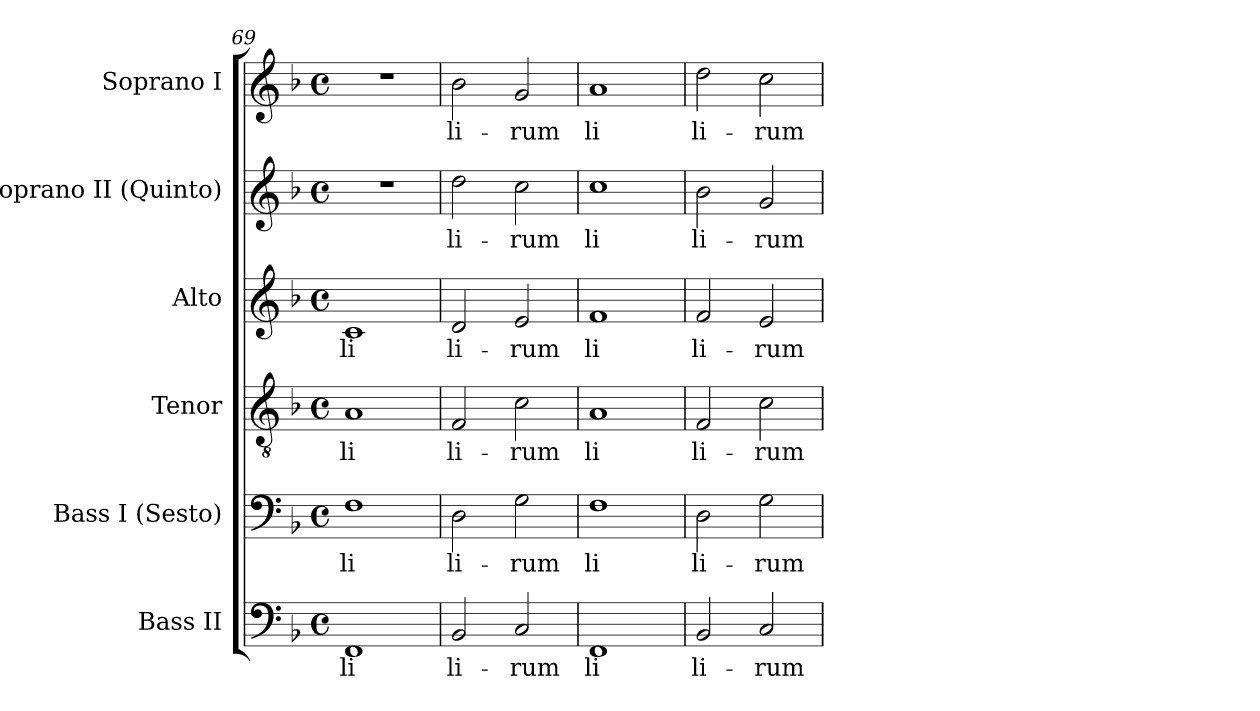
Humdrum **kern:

**kern	**text	**kern	**text	**kern	**text	**kern	**text	**kern	**text	**kern	**text
*part6	*part6	*part5	*part5	*part4	*part4	*part3	*part3	*part2	*part2	*part1	*part1
*staff6	*staff6	*staff5	*staff5	*staff4	*staff4	*staff3	*staff3	*staff2	*staff2	*staff1	*staff1
*I"Bass II	*	*I"Bass I (Sesto)	*	*I"Tenor	*	*I"Alto	*	*I"Soprano II (Quinto)	*	*I"Soprano I	*
*I'B.	*	*I'B.	*	*I'T.	*	*I'A.	*	*I'S.	*	*I'S.	*
*clefF4	*	*clefF4	*	*clefGv2	*	*clefG2	*	*clefG2	*	*clefG2	*
*	*	*	*	*ITrd7c12	*	*	*	*	*	*	*
*k[b-]	*	*k[b-]	*	*k[b-]	*	*k[b-]	*	*k[b-]	*	*k[b-]	*
*F:	*	*F:	*	*F:	*	*F:	*	*F:	*	*F:	*
*M4/4	*	*M4/4	*	*M4/4	*	*M4/4	*	*M4/4	*	*M4/4	*
*met(c)	*	*met(c)	*	*met(c)	*	*met(c)	*	*met(c)	*	*met(c)	*
=69	=69	=69	=69	=69	=69	=69	=69	=69	=69	=69	=69
!	!LO:LY:b:color=#000000	!	!	!	!	!	!	!	!	!	!
!	!	!	!LO:LY:b:color=#000000	!	!	!	!	!	!	!	!
!	!	!	!	!	!LO:LY:b:color=#000000	!	!	!	!	!	!
!	!	!	!	!	!	!	!LO:LY:b:color=#000000	!	!	!	!
1FFi	li	1Fi	li	1AAi	li	1ci	li	1r	.	1r	.
=70	=70	=70	=70	=70	=70	=70	=70	=70	=70	=70	=70
!	!LO:LY:b:color=#000000	!	!	!	!	!	!	!	!	!	!
!	!	!	!LO:LY:b:color=#000000	!	!	!	!	!	!	!	!
!	!	!	!	!	!LO:LY:b:color=#000000	!	!	!	!	!	!
!	!	!	!	!	!	!	!LO:LY:b:color=#000000	!	!	!	!
!	!	!	!	!	!	!	!	!	!LO:LY:b:color=#000000	!	!
!	!	!	!	!	!	!	!	!	!	!	!LO:LY:b:color=#000000
2BB-i/	li-	2Di\	li-	2FFi/	li-	2di/	li-	2ddi\	li-	2b-i\	li-
!	!LO:LY:b:color=#000000	!	!	!	!	!	!	!	!	!	!
!	!	!	!LO:LY:b:color=#000000	!	!	!	!	!	!	!	!
!	!	!	!	!	!LO:LY:b:color=#000000	!	!	!	!	!	!
!	!	!	!	!	!	!	!LO:LY:b:color=#000000	!	!	!	!
!	!	!	!	!	!	!	!	!	!LO:LY:b:color=#000000	!	!
!	!	!	!	!	!	!	!	!	!	!	!LO:LY:b:color=#000000
2Ci/	-rum	2Gi\	-rum	2Ci\	-rum	2ei/	-rum	2cci\	-rum	2gi/	-rum
=71	=71	=71	=71	=71	=71	=71	=71	=71	=71	=71	=71
!	!LO:LY:b:color=#000000	!	!	!	!	!	!	!	!	!	!
!	!	!	!LO:LY:b:color=#000000	!	!	!	!	!	!	!	!
!	!	!	!	!	!LO:LY:b:color=#000000	!	!	!	!	!	!
!	!	!	!	!	!	!	!LO:LY:b:color=#000000	!	!	!	!
!	!	!	!	!	!	!	!	!	!LO:LY:b:color=#000000	!	!
!	!	!	!	!	!	!	!	!	!	!	!LO:LY:b:color=#000000
1FFi	li	1Fi	li	1AAi	li	1fi	li	1cci	li	1ai	li
=72	=72	=72	=72	=72	=72	=72	=72	=72	=72	=72	=72
!	!LO:LY:b:color=#000000	!	!	!	!	!	!	!	!	!	!
!	!	!	!LO:LY:b:color=#000000	!	!	!	!	!	!	!	!
!	!	!	!	!	!LO:LY:b:color=#000000	!	!	!	!	!	!
!	!	!	!	!	!	!	!LO:LY:b:color=#000000	!	!	!	!
!	!	!	!	!	!	!	!	!	!LO:LY:b:color=#000000	!	!
!	!	!	!	!	!	!	!	!	!	!	!LO:LY:b:color=#000000
2BB-i/	li-	2Di\	li-	2FFi/	li-	2fi/	li-	2b-i\	li-	2ddi\	li-
!	!LO:LY:b:color=#000000	!	!	!	!	!	!	!	!	!	!
!	!	!	!LO:LY:b:color=#000000	!	!	!	!	!	!	!	!
!	!	!	!	!	!LO:LY:b:color=#000000	!	!	!	!	!	!
!	!	!	!	!	!	!	!LO:LY:b:color=#000000	!	!	!	!
!	!	!	!	!	!	!	!	!	!LO:LY:b:color=#000000	!	!
!	!	!	!	!	!	!	!	!	!	!	!LO:LY:b:color=#000000
2Ci/	-rum	2Gi\	-rum	2Ci\	-rum	2ei/	-rum	2gi/	-rum	2cci\	-rum
=	=	=	=	=	=	=	=	=	=	=	=
*-	*-	*-	*-	*-	*-	*-	*-	*-	*-	*-	*-
